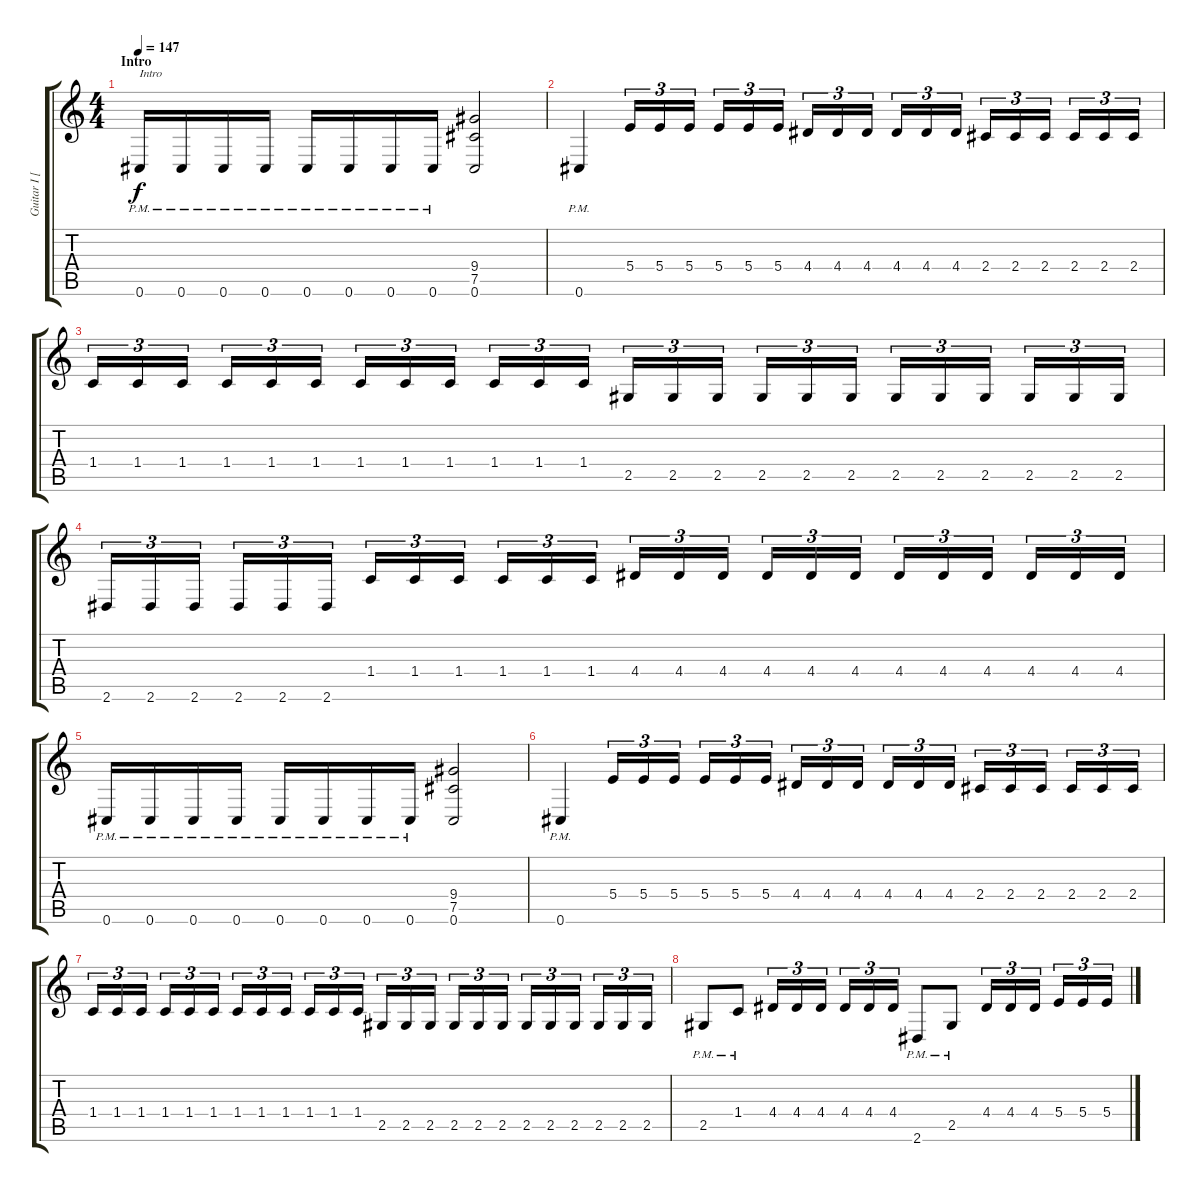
\track ("Guitar I [Ivar Bjornsson]" "Guitar I [") {instrument distortionguitar}
\staff {score tabs}
\tuning (Db4 Ab3 E3 B2 Gb2 Db2) {hide}
\ts (4 4)
\section ("" "Intro")
\tempo 147
\clef g2
\ks c
0.6{pm}.16{txt "Intro" dy f instrument distortionguitar} 0.6{pm}.16 0.6{pm}.16 0.6{pm}.16 0.6{pm}.16 0.6{pm}.16 0.6{pm}.16 0.6{pm}.16 (9.4 7.5 0.6).2 |
0.6{pm}.4 5.4.16{tu (3 2)} 5.4.16{tu (3 2)} 5.4.16{tu (3 2)} 5.4.16{tu (3 2)} 5.4.16{tu (3 2)} 5.4.16{tu (3 2)} 4.4.16{tu (3 2)} 4.4.16{tu (3 2)} 4.4.16{tu (3 2)} 4.4.16{tu (3 2)} 4.4.16{tu (3 2)} 4.4.16{tu (3 2)} 2.4.16{tu (3 2)} 2.4.16{tu (3 2)} 2.4.16{tu (3 2)} 2.4.16{tu (3 2)} 2.4.16{tu (3 2)} 2.4.16{tu (3 2)} |
1.4.16{tu (3 2)} 1.4.16{tu (3 2)} 1.4.16{tu (3 2)} 1.4.16{tu (3 2)} 1.4.16{tu (3 2)} 1.4.16{tu (3 2)} 1.4.16{tu (3 2)} 1.4.16{tu (3 2)} 1.4.16{tu (3 2)} 1.4.16{tu (3 2)} 1.4.16{tu (3 2)} 1.4.16{tu (3 2)} 2.5.16{tu (3 2)} 2.5.16{tu (3 2)} 2.5.16{tu (3 2)} 2.5.16{tu (3 2)} 2.5.16{tu (3 2)} 2.5.16{tu (3 2)} 2.5.16{tu (3 2)} 2.5.16{tu (3 2)} 2.5.16{tu (3 2)} 2.5.16{tu (3 2)} 2.5.16{tu (3 2)} 2.5.16{tu (3 2)} |
2.6.16{tu (3 2)} 2.6.16{tu (3 2)} 2.6.16{tu (3 2)} 2.6.16{tu (3 2)} 2.6.16{tu (3 2)} 2.6.16{tu (3 2)} 1.4.16{tu (3 2)} 1.4.16{tu (3 2)} 1.4.16{tu (3 2)} 1.4.16{tu (3 2)} 1.4.16{tu (3 2)} 1.4.16{tu (3 2)} 4.4.16{tu (3 2)} 4.4.16{tu (3 2)} 4.4.16{tu (3 2)} 4.4.16{tu (3 2)} 4.4.16{tu (3 2)} 4.4.16{tu (3 2)} 4.4.16{tu (3 2)} 4.4.16{tu (3 2)} 4.4.16{tu (3 2)} 4.4.16{tu (3 2)} 4.4.16{tu (3 2)} 4.4.16{tu (3 2)} |
0.6{pm}.16 0.6{pm}.16 0.6{pm}.16 0.6{pm}.16 0.6{pm}.16 0.6{pm}.16 0.6{pm}.16 0.6{pm}.16 (9.4 7.5 0.6).2 |
0.6{pm}.4 5.4.16{tu (3 2)} 5.4.16{tu (3 2)} 5.4.16{tu (3 2)} 5.4.16{tu (3 2)} 5.4.16{tu (3 2)} 5.4.16{tu (3 2)} 4.4.16{tu (3 2)} 4.4.16{tu (3 2)} 4.4.16{tu (3 2)} 4.4.16{tu (3 2)} 4.4.16{tu (3 2)} 4.4.16{tu (3 2)} 2.4.16{tu (3 2)} 2.4.16{tu (3 2)} 2.4.16{tu (3 2)} 2.4.16{tu (3 2)} 2.4.16{tu (3 2)} 2.4.16{tu (3 2)} |
1.4.16{tu (3 2)} 1.4.16{tu (3 2)} 1.4.16{tu (3 2)} 1.4.16{tu (3 2)} 1.4.16{tu (3 2)} 1.4.16{tu (3 2)} 1.4.16{tu (3 2)} 1.4.16{tu (3 2)} 1.4.16{tu (3 2)} 1.4.16{tu (3 2)} 1.4.16{tu (3 2)} 1.4.16{tu (3 2)} 2.5.16{tu (3 2)} 2.5.16{tu (3 2)} 2.5.16{tu (3 2)} 2.5.16{tu (3 2)} 2.5.16{tu (3 2)} 2.5.16{tu (3 2)} 2.5.16{tu (3 2)} 2.5.16{tu (3 2)} 2.5.16{tu (3 2)} 2.5.16{tu (3 2)} 2.5.16{tu (3 2)} 2.5.16{tu (3 2)} |
2.5{pm}.8 1.4{pm}.8 4.4.16{tu (3 2)} 4.4.16{tu (3 2)} 4.4.16{tu (3 2)} 4.4.16{tu (3 2)} 4.4.16{tu (3 2)} 4.4.16{tu (3 2)} 2.6{pm}.8 2.5{pm}.8 4.4.16{tu (3 2)} 4.4.16{tu (3 2)} 4.4.16{tu (3 2)} 5.4.16{tu (3 2)} 5.4.16{tu (3 2)} 5.4.16{tu (3 2)}
